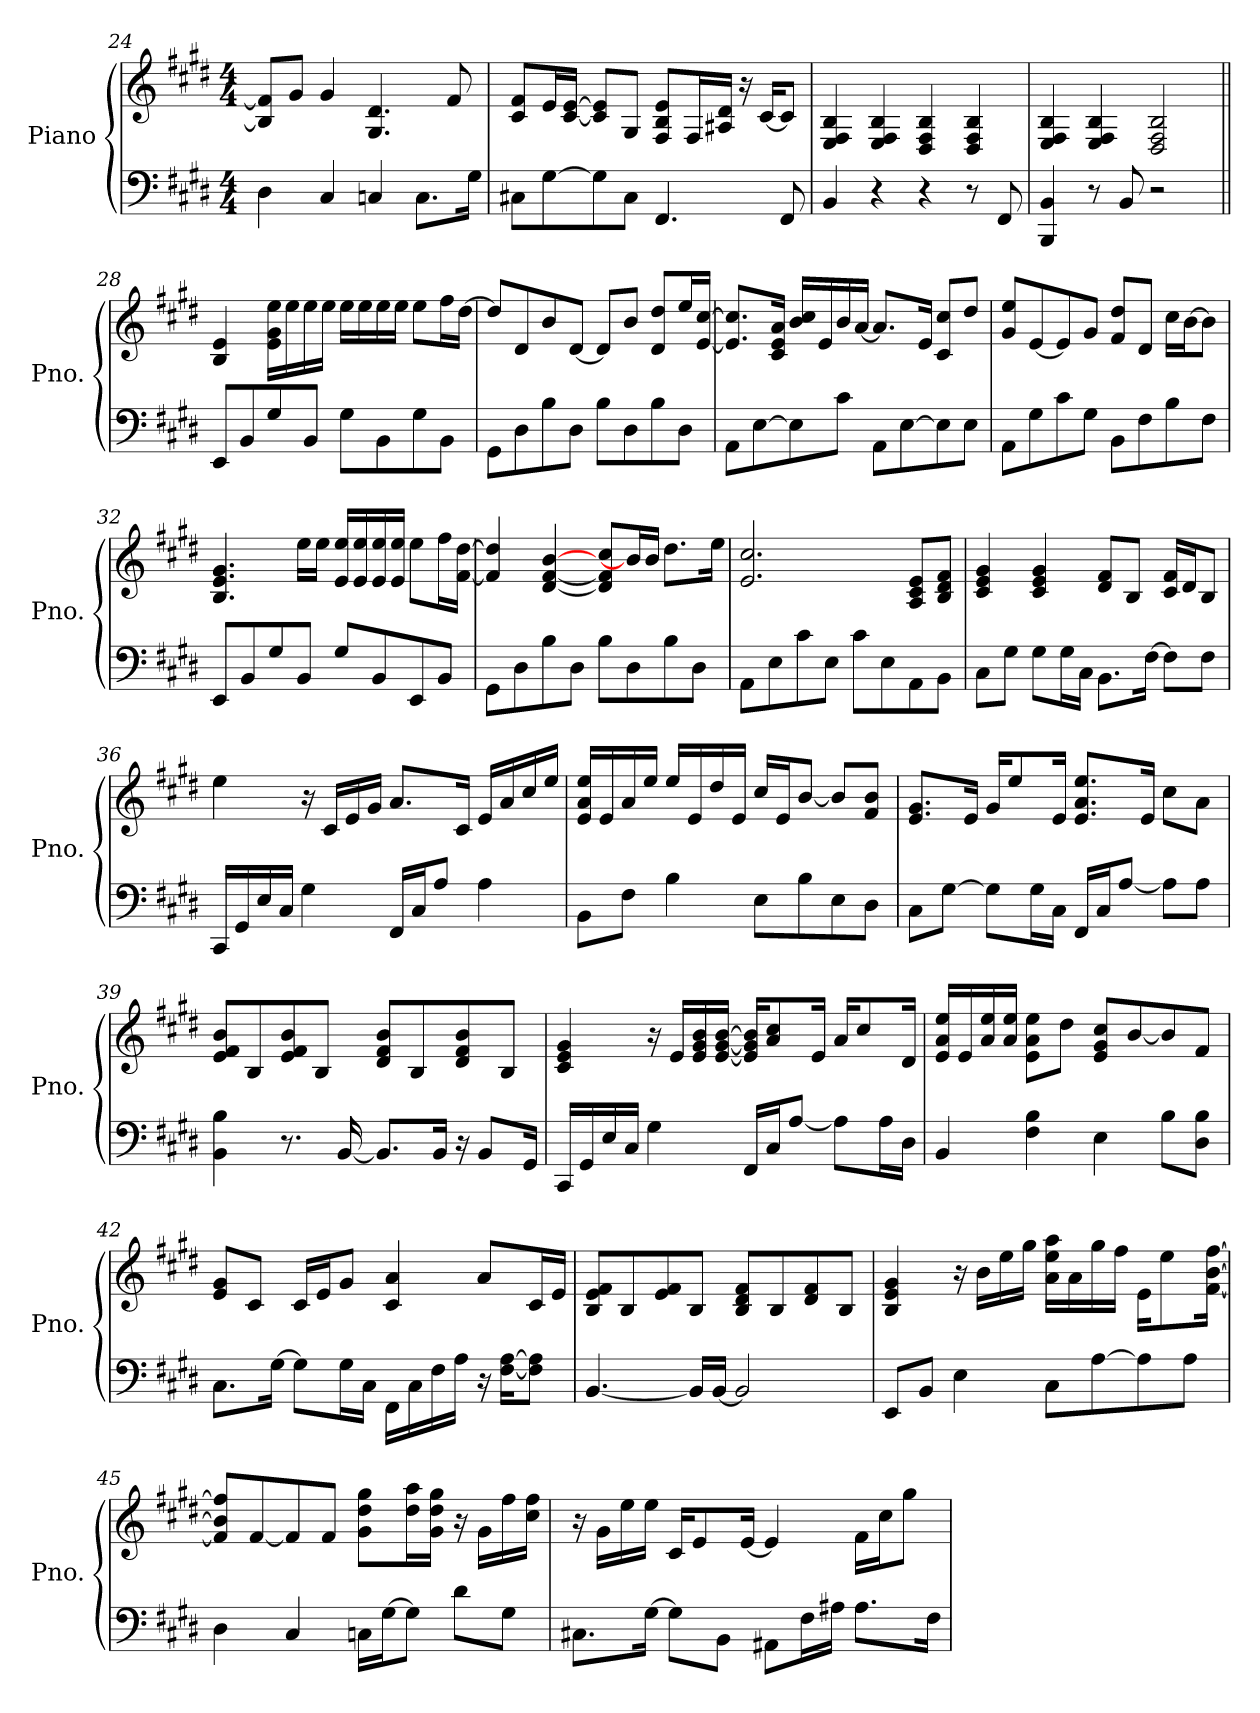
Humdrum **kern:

**kern	**kern
*part1	*part1
*staff2	*staff1
*I"Piano	*
*I'Pno.	*
*clefF4	*clefG2
*k[f#c#g#d#]	*k[f#c#g#d#]
*E:	*E:
*M4/4	*M4/4
=24	=24
4D#\	8B/] 8f#/]L
.	8g#/J
4C#/	4g#/
4Cn/	4.G#/ 4.d#/
8.C\L	.
.	8f#/
16G#\Jk	.
!!LO:PB:g=z
=25	=25
8C#X\L	8c#/ 8f#/L
[8G#\	16e/L
.	[16c#/ [16e/JJ
8G#\]	8c#/] 8e/]L
8C#\J	8G#/J
4.FF#/	8F#/ 8B/ 8e/L
.	16F#/L
.	16A#X/ 16d#/JJ
.	16r
.	[16c#/KL
8FF#/	8c#/J]
=26	=26
4BB/	4E/ 4F#/ 4B/
4r	4E/ 4F#/ 4B/
4r	4D#/ 4F#/ 4B/
8r	4D#/ 4F#/ 4B/
8FF#/	.
=27	=27
4BBB/ 4BB/	4E/ 4F#/ 4B/
8r	4E/ 4F#/ 4B/
8BB/	.
2r	2D#/ 2F#/ 2B/
=28||	=28||
8EE/L	4B/ 4e/
8BB/	.
8G#/	16e\ 16g#\ 16ee\LL
.	16ee\
8BB/J	16ee\
.	16ee\JJ
8G#\L	16ee\LL
.	16ee\
8BB\	16ee\
.	16ee\JJ
8G#\	8ee\L
8BB\J	16ff#\L
.	[16dd#\JJ
!!LO:LB:g=z
=29	=29
8GG#\L	8dd#/L]
8D#\	8d#/
8B\	8b/
8D#\J	[8d#/J
8B\L	8d#/L]
8D#\	8b/J
8B\	8d#/ 8dd#/L
8D#\J	16ee/L
.	[16e/ [16cc#/JJ
=30	=30
8AA\L	8.e/] 8.cc#/]L
[8E\	.
.	16c#/ 16e/ 16a/Jk
8E\]	16b/ 16cc#/LL
.	16e/
8c#\J	16b/
.	[16a/JJ
8AA\L	8.a/L]
[8E\	.
.	16e/Jk
8E\]	8c#/ 8cc#/L
8E\J	8dd#/J
=31	=31
8AA\L	8g#/ 8ee/L
8G#\	[8e/
8c#\	8e/]
8G#\J	8g#/J
8BB\L	8f#/ 8dd#/L
8F#\	8d#/J
8B\	16cc#\LL
.	[16b\J
8F#\J	8b\J]
=32	=32
8EE/L	4.B/ 4.e/ 4.g#/
8BB/	.
8G#/	.
8BB/J	16ee\LL
.	16ee\JJ
8G#/L	16e/ 16ee/LL
.	16e/ 16ee/
8BB/	16e/ 16ee/
.	16e/ 16ee/JJ
8EE/	8ee\L
8BB/J	16ff#\L
.	[16f#\ [16dd#\JJ
!!LO:LB:g=z
=33	=33
8GG#\L	4f#/] 4dd#/]
8D#\	.
8B\	[4d#/ [4f#/ [4b/
8D#\J	.
8B\L	8d#/] 8f#/] 8cc#/L
8D#\	16b/L]
.	16b/JJ
8B\	8.dd#\L
8D#\J	.
.	16ee\Jk
=34	=34
8AA\L	2.e/ 2.cc#/
8E\	.
8c#\	.
8E\J	.
8c#\L	.
8E\	.
8AA\	8A/ 8c#/ 8e/L
8BB\J	8B/ 8d#/ 8f#/J
=35	=35
8C#\L	4c#/ 4e/ 4g#/
8G#\J	.
8G#\L	4c#/ 4e/ 4g#/
16G#\L	.
16C#\JJ	.
8.BB\L	8d#/ 8f#/L
.	8B/J
[16F#\Jk	.
8F#\L]	16c#/ 16f#/LL
.	16d#/J
8F#\J	8B/J
=36	=36
16CC#/LL	4ee\
16GG#/	.
16E/	.
16C#/JJ	.
4G#\	16r
.	16c#/LL
.	16e/
.	16g#/JJ
16FF#/LL	8.a/L
16C#/J	.
8A/J	.
.	16c#/Jk
4A\	16e/LL
.	16a/
.	16cc#/
.	16ee/JJ
!!LO:LB:g=z
=37	=37
8BB\L	16e/ 16a/ 16ee/LL
.	16e/
8F#\J	16a/
.	16ee/JJ
4B\	16ee/LL
.	16e/
.	16dd#/
.	16e/JJ
8E\L	16cc#/LL
.	16e/J
8B\	[8b/J
8E\	8b/L]
8D#\J	8f#/ 8b/J
=38	=38
8C#\L	8.e/ 8.g#/L
[8G#\J	.
.	16e/Jk
8G#\L]	16g#/KL
.	8ee/
16G#\L	.
16C#\JJ	16e/Jk
16FF#/LL	8.e/ 8.a/ 8.ee/L
16C#/J	.
[8A/J	.
.	16e/Jk
8A\L]	8cc#\L
8A\J	8a\J
=39	=39
4BB\ 4B\	8e/ 8f#/ 8b/L
.	8B/
8.r	8e/ 8f#/ 8b/
.	8B/J
[16BB/	.
8.BB/L]	8d#/ 8f#/ 8b/L
.	8B/
16BB/Jk	.
16r	8d#/ 8f#/ 8b/
8BB/L	.
.	8B/J
16GG#/Jk	.
!!LO:LB:g=z
=40	=40
16CC#/LL	4c#/ 4e/ 4g#/
16GG#/	.
16E/	.
16C#/JJ	.
4G#\	16r
.	16e/LL
.	16e/ 16g#/ 16b/
.	[16e/ [16g#/ [16b/JJ
16FF#/LL	16e/] 16g#/] 16b/]KL
16C#/J	8a/ 8cc#/
[8A/J	.
.	16e/Jk
8A\L]	16a/KL
.	8cc#/
16A\L	.
16D#\JJ	16d#/Jk
=41	=41
4BB/	16e/ 16a/ 16ee/LL
.	16e/
.	16a/ 16ee/
.	16a/ 16ee/JJ
4F#\ 4B\	8e\ 8a\ 8ee\L
.	8dd#\J
4E\	8e/ 8g#/ 8cc#/L
.	[8b/
8B\L	8b/]
8D#\ 8B\J	8f#/J
=42	=42
8.C#\L	8e/ 8g#/L
.	8c#/J
[16G#\Jk	.
8G#\L]	16c#/LL
.	16e/J
16G#\L	8g#/J
16C#\JJ	.
16FF#\LL	4c#/ 4a/
16C#\	.
16F#\	.
16A\JJ	.
16r	8a/L
[16F#\ [16A\KL	.
8F#\] 8A\]J	16c#/L
.	16e/JJ
!!LO:PB:g=z
=43	=43
[4.BB/	8B/ 8e/ 8f#/L
.	8B/
.	8e/ 8f#/
16BB/LL]	8B/J
[16BB/JJ	.
2BB/]	8B/ 8d#/ 8f#/L
.	8B/
.	8d#/ 8f#/
.	8B/J
=44	=44
8EE/L	4B/ 4e/ 4g#/
8BB/J	.
4E\	16r
.	16b\LL
.	16ee\
.	16gg#\JJ
8C#\L	16a\ 16ee\ 16aa\LL
.	16a\
[8A\	16gg#\
.	16ff#\JJ
8A\]	16e\KL
.	8ee\
8A\J	.
.	[16f#\ [16b\ [16ff#\Jk
=45	=45
4D#\	8f#/] 8b/] 8ff#/]L
.	[8f#/
4C#/	8f#/]
.	8f#/J
16Cn\LL	8g#\ 8dd#\ 8gg#\L
[16G#\J	.
8G#\J]	16dd#\ 16aa\L
.	16g#\ 16dd#\ 16gg#\JJ
8d#\L	16r
.	16g#\LL
8G#\J	16ff#\
.	16cc#\ 16ff#\JJ
!!LO:PB:g=z
=46	=46
8.C#X\L	16r
.	16g#\LL
.	16ee\
[16G#\Jk	16ee\JJ
8G#\L]	16c#/KL
.	8e/
8BB\J	.
.	[16e/Jk
8AA#X\L	4e/]
16F#\L	.
16A#X\JJ	.
8.A#\L	16f#\LL
.	16cc#\J
.	8gg#\J
16F#\Jk	.
=	=
*-	*-
